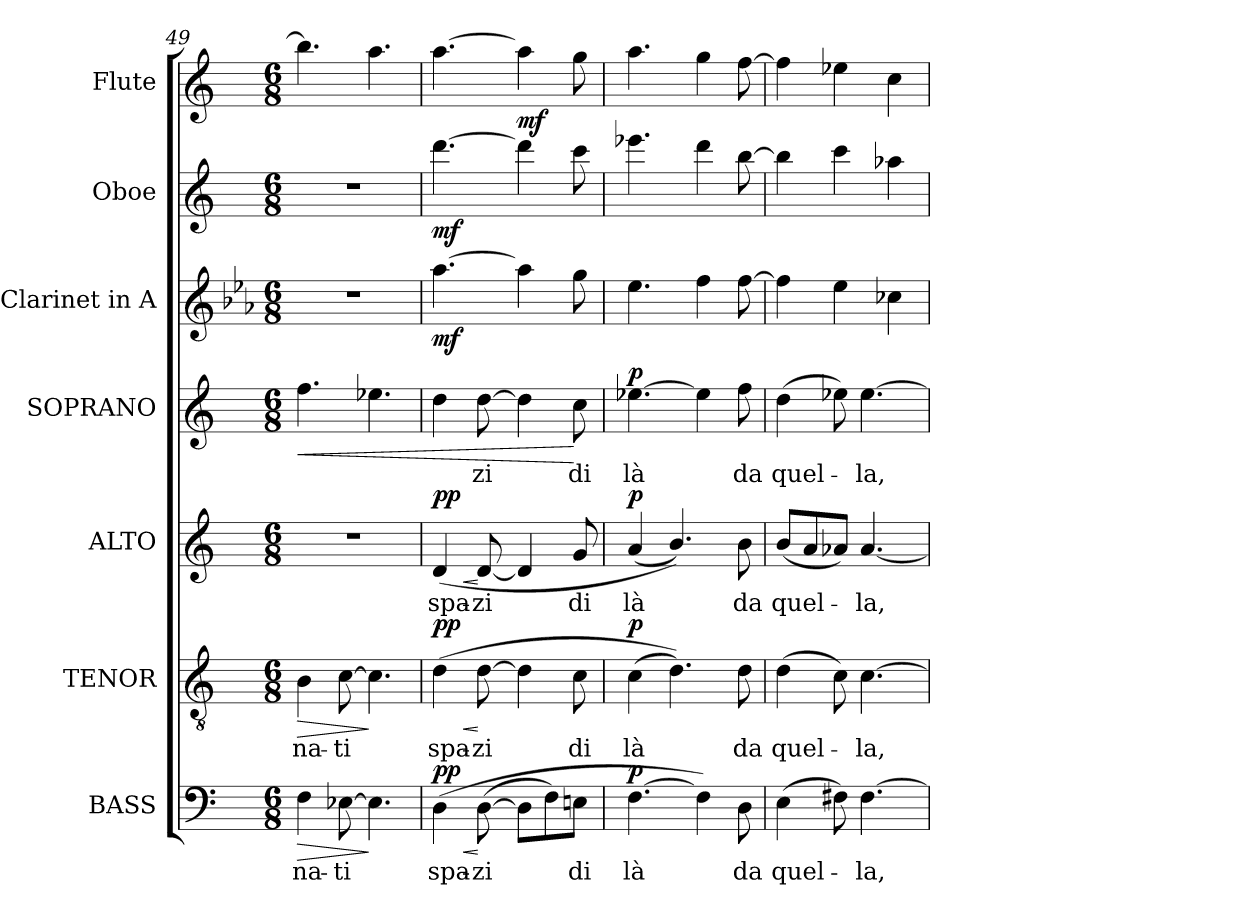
**kern	**text	**dynam	**kern	**text	**dynam	**kern	**text	**dynam	**kern	**text	**dynam	**kern	**dynam	**kern	**dynam	**kern	**dynam
*part7	*part7	*part7	*part6	*part6	*part6	*part5	*part5	*part5	*part4	*part4	*part4	*part3	*part3	*part2	*part2	*part1	*part1
*staff7	*staff7	*staff7	*staff6	*staff6	*staff6	*staff5	*staff5	*staff5	*staff4	*staff4	*staff4	*staff3	*staff3	*staff2	*staff2	*staff1	*staff1
*I"BASS	*	*	*I"TENOR	*	*	*I"ALTO	*	*	*I"SOPRANO	*	*	*I"Clarinet in A	*	*I"Oboe	*	*I"Flute	*
*I'B.	*	*	*I'T.	*	*	*I'A.	*	*	*I'S.	*	*	*I'Cl.	*	*I'Ob.	*	*I'Fl.	*
*clefF4	*	*	*clefGv2	*	*	*clefG2	*	*	*clefG2	*	*	*clefG2	*	*clefG2	*	*clefG2	*
*	*	*	*ITrd7c12	*	*	*	*	*	*	*	*	*ITrd2c3	*	*	*	*	*
*k[]	*	*	*k[]	*	*	*k[]	*	*	*k[]	*	*	*k[]	*	*k[]	*	*k[]	*
*C:	*	*	*C:	*	*	*C:	*	*	*C:	*	*	*C:	*	*C:	*	*C:	*
*M6/8	*	*	*M6/8	*	*	*M6/8	*	*	*M6/8	*	*	*M6/8	*	*M6/8	*	*M6/8	*
=49	=49	=49	=49	=49	=49	=49	=49	=49	=49	=49	=49	=49	=49	=49	=49	=49	=49
!	!LO:LY:b:color=#000000	!LO:HP:b	!	!	!	!	!	!	!	!	!	!	!	!	!	!	!
!	!	!	!	!LO:LY:b:color=#000000	!LO:HP:b	!LO:N:vis=1	!	!	!	!	!LO:HP:b	!LO:N:vis=1	!	!LO:N:vis=1	!	!	!
4Fi\	-na-	>	4BBi\	-na-	>	2.r	.	.	4.ffi\	.	<	2.r	.	2.r	.	4.bb-i\]	.
!	!LO:LY:b:color=#000000	!	!	!	!	!	!	!	!	!	!	!	!	!	!	!	!
!	!	!	!	!LO:LY:b:color=#000000	!	!	!	!	!	!	!	!	!	!	!	!	!
[>8E-Xi\	-ti	.	[>8Ci\	-ti	.	.	.	.	.	.	.	.	.	.	.	.	.
4.E-i\]	.	]	4.Ci\]	.	]	.	.	.	4.ee-Xi\	.	.	.	.	.	.	4.aai\	.
=50	=50	=50	=50	=50	=50	=50	=50	=50	=50	=50	=50	=50	=50	=50	=50	=50	=50
!	!LO:LY:b:color=#000000	!LO:HP:b	!	!	!	!	!	!	!	!	!	!	!	!	!	!	!
!	!	!	!	!LO:LY:b:color=#000000	!LO:HP:b	!	!	!	!	!	!	!	!	!	!	!	!
!	!	!	!	!	!	!	!LO:LY:b:color=#000000	!LO:HP:b	!	!	!	!	!	!	!	!	!
(4Di\	spa-	< pp	(4Di\	spa-	< pp	(4di/	spa-	< pp	4ddi\	.	.	[>4.ffi\	mf	[>4.dddi\	mf	[>4.aai\	.
!	!LO:LY:b:color=#000000	!	!	!	!	!	!	!	!	!	!	!	!	!	!	!	!
!	!	!	!	!LO:LY:b:color=#000000	!	!	!	!	!	!	!	!	!	!	!	!	!
!	!	!	!	!	!	!	!LO:LY:b:color=#000000	!	!	!	!	!	!	!	!	!	!
!	!	!	!	!	!	!	!	!	!	!LO:LY:b:color=#000000	!	!	!	!	!	!	!
([>8Di\	-zi	[	[>8Di\	-zi	[	[<8di/	-zi	[	[>8ddi\	-zi	.	.	.	.	.	.	.
8Di\L]	.	.	4Di\]	.	.	4di/]	.	.	4ddi\]	.	.	4ffi\]	.	4dddi\]	.	4aai\]	mf
8Fi\)	.	.	.	.	.	.	.	.	.	.	.	.	.	.	.	.	.
!	!LO:LY:b:color=#000000	!	!	!	!	!	!	!	!	!	!	!	!	!	!	!	!
!	!	!	!	!LO:LY:b:color=#000000	!	!	!	!	!	!	!	!	!	!	!	!	!
!	!	!	!	!	!	!	!LO:LY:b:color=#000000	!	!	!	!	!	!	!	!	!	!
!	!	!	!	!	!	!	!	!	!	!LO:LY:b:color=#000000	!	!	!	!	!	!	!
8Eni\J	di	.	8Ci\	di	.	8gi/	di	.	8cci\	di	[	8eei\	.	8ccci\	.	8ggi\	.
=51	=51	=51	=51	=51	=51	=51	=51	=51	=51	=51	=51	=51	=51	=51	=51	=51	=51
!	!LO:LY:b:color=#000000	!	!	!	!	!	!	!	!	!	!	!	!	!	!	!	!
!	!	!	!	!LO:LY:b:color=#000000	!	!	!	!	!	!	!	!	!	!	!	!	!
!	!	!	!	!	!	!	!LO:LY:b:color=#000000	!	!	!	!	!	!	!	!	!	!
!	!	!	!	!	!	!	!	!	!	!LO:LY:b:color=#000000	!	!	!	!	!	!	!
[>4.Fi\	là	p	(4Ci\	là	p	(4ai/	là	p	[>4.ee-Xi\	là	p	4.cci\	.	4.eee-Xi\	.	4.aai\	.
.	.	.	4.Di\))	.	.	4.bi/))	.	.	.	.	.	.	.	.	.	.	.
4Fi\])	.	.	.	.	.	.	.	.	4ee-i\]	.	.	4ddi\	.	4dddi\	.	4ggi\	.
!	!LO:LY:b:color=#000000	!	!	!	!	!	!	!	!	!	!	!	!	!	!	!	!
!	!	!	!	!LO:LY:b:color=#000000	!	!	!	!	!	!	!	!	!	!	!	!	!
!	!	!	!	!	!	!	!LO:LY:b:color=#000000	!	!	!	!	!	!	!	!	!	!
!	!	!	!	!	!	!	!	!	!	!LO:LY:b:color=#000000	!	!	!	!	!	!	!
8Di\	da	.	8Di\	da	.	8bi\	da	.	8ffi\	da	.	[>8ddi\	.	[>8bbi\	.	[>8ffi\	.
=52	=52	=52	=52	=52	=52	=52	=52	=52	=52	=52	=52	=52	=52	=52	=52	=52	=52
!	!LO:LY:b:color=#000000	!	!	!	!	!	!	!	!	!	!	!	!	!	!	!	!
!	!	!	!	!LO:LY:b:color=#000000	!	!	!	!	!	!	!	!	!	!	!	!	!
!	!	!	!	!	!	!	!LO:LY:b:color=#000000	!	!	!	!	!	!	!	!	!	!
!	!	!	!	!	!	!	!	!	!	!LO:LY:b:color=#000000	!	!	!	!	!	!	!
(4Ei\	quel-	.	(4Di\	quel-	.	(8bi/L	quel-	.	(4ddi\	quel-	.	4ddi\]	.	4bbi\]	.	4ffi\]	.
.	.	.	.	.	.	8ai/	.	.	.	.	.	.	.	.	.	.	.
8F#Xi\)	.	.	8Ci\)	.	.	8a-Xi/J)	.	.	8ee-Xi\)	.	.	4cci\	.	4ccci\	.	4ee-Xi\	.
!	!LO:LY:b:color=#000000	!	!	!	!	!	!	!	!	!	!	!	!	!	!	!	!
!	!	!	!	!LO:LY:b:color=#000000	!	!	!	!	!	!	!	!	!	!	!	!	!
!	!	!	!	!	!	!	!LO:LY:b:color=#000000	!	!	!	!	!	!	!	!	!	!
!	!	!	!	!	!	!	!	!	!	!LO:LY:b:color=#000000	!	!	!	!	!	!	!
[>4.F#i\	-la,	.	[>4.Ci\	-la,	.	[<4.a-i/	-la,	.	[>4.ee-i\	-la,	.	.	.	.	.	.	.
.	.	.	.	.	.	.	.	.	.	.	.	4a-Xi\	.	4aa-Xi\	.	4cci\	.
=	=	=	=	=	=	=	=	=	=	=	=	=	=	=	=	=	=
*-	*-	*-	*-	*-	*-	*-	*-	*-	*-	*-	*-	*-	*-	*-	*-	*-	*-
